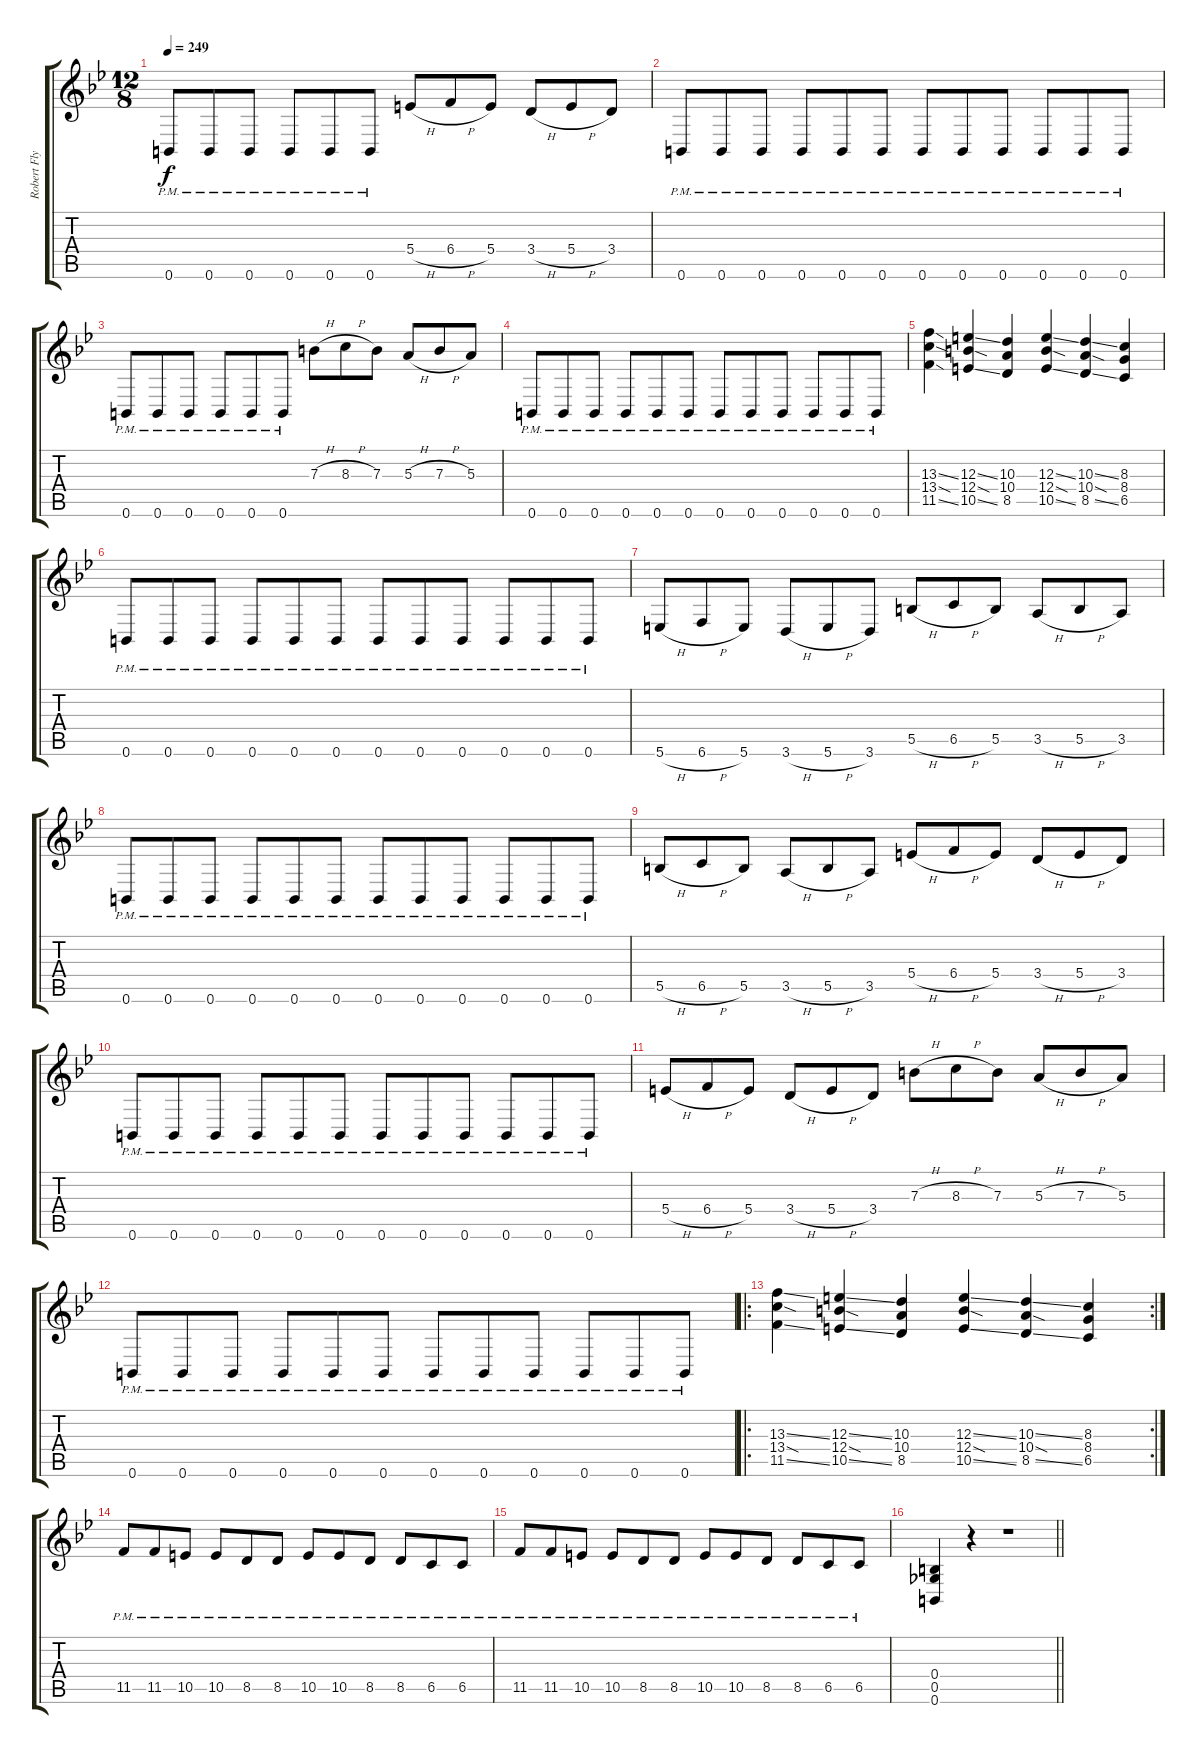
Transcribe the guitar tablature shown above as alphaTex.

\track ("Robert Flynn" "Robert Fly") {instrument distortionguitar}
\staff {score tabs}
\tuning (Db4 Ab3 E3 B2 Gb2 B1) {hide}
\ts (12 8)
\tempo 249
\clef g2
\ks bb
0.6{pm}.8{dy f} 0.6{pm}.8 0.6{pm}.8 0.6{pm}.8 0.6{pm}.8 0.6{pm}.8 5.4{h}.8 6.4{h}.8 5.4.8 3.4{h}.8 5.4{h}.8 3.4.8 |
0.6{pm}.8 0.6{pm}.8 0.6{pm}.8 0.6{pm}.8 0.6{pm}.8 0.6{pm}.8 0.6{pm}.8 0.6{pm}.8 0.6{pm}.8 0.6{pm}.8 0.6{pm}.8 0.6{pm}.8 |
0.6{pm}.8 0.6{pm}.8 0.6{pm}.8 0.6{pm}.8 0.6{pm}.8 0.6{pm}.8 7.3{h}.8 8.3{h}.8 7.3.8 5.3{h}.8 7.3{h}.8 5.3.8 |
0.6{pm}.8 0.6{pm}.8 0.6{pm}.8 0.6{pm}.8 0.6{pm}.8 0.6{pm}.8 0.6{pm}.8 0.6{pm}.8 0.6{pm}.8 0.6{pm}.8 0.6{pm}.8 0.6{pm}.8 |
(13.3{ss} 13.4{sod} 11.5{ss}).4 (12.3{ss} 12.4{sod} 10.5{ss}).4 (10.3 10.4 8.5).4 (12.3{ss} 12.4{sod} 10.5{ss}).4 (10.3{ss} 10.4{sod} 8.5{ss}).4 (8.3 8.4 6.5).4 |
0.6{pm}.8 0.6{pm}.8 0.6{pm}.8 0.6{pm}.8 0.6{pm}.8 0.6{pm}.8 0.6{pm}.8 0.6{pm}.8 0.6{pm}.8 0.6{pm}.8 0.6{pm}.8 0.6{pm}.8 |
5.6{h}.8 6.6{h}.8 5.6.8 3.6{h}.8 5.6{h}.8 3.6.8 5.5{h}.8 6.5{h}.8 5.5.8 3.5{h}.8 5.5{h}.8 3.5.8 |
0.6{pm}.8 0.6{pm}.8 0.6{pm}.8 0.6{pm}.8 0.6{pm}.8 0.6{pm}.8 0.6{pm}.8 0.6{pm}.8 0.6{pm}.8 0.6{pm}.8 0.6{pm}.8 0.6{pm}.8 |
5.5{h}.8 6.5{h}.8 5.5.8 3.5{h}.8 5.5{h}.8 3.5.8 5.4{h}.8 6.4{h}.8 5.4.8 3.4{h}.8 5.4{h}.8 3.4.8 |
0.6{pm}.8 0.6{pm}.8 0.6{pm}.8 0.6{pm}.8 0.6{pm}.8 0.6{pm}.8 0.6{pm}.8 0.6{pm}.8 0.6{pm}.8 0.6{pm}.8 0.6{pm}.8 0.6{pm}.8 |
5.4{h}.8 6.4{h}.8 5.4.8 3.4{h}.8 5.4{h}.8 3.4.8 7.3{h}.8 8.3{h}.8 7.3.8 5.3{h}.8 7.3{h}.8 5.3.8 |
0.6{pm}.8 0.6{pm}.8 0.6{pm}.8 0.6{pm}.8 0.6{pm}.8 0.6{pm}.8 0.6{pm}.8 0.6{pm}.8 0.6{pm}.8 0.6{pm}.8 0.6{pm}.8 0.6{pm}.8 |
\ro
\rc 2
(13.3{ss} 13.4{sod} 11.5{ss}).4 (12.3{ss} 12.4{sod} 10.5{ss}).4 (10.3 10.4 8.5).4 (12.3{ss} 12.4{sod} 10.5{ss}).4 (10.3{ss} 10.4{sod} 8.5{ss}).4 (8.3 8.4 6.5).4 |
11.5{pm}.8 11.5{pm}.8 10.5{pm}.8 10.5{pm}.8 8.5{pm}.8 8.5{pm}.8 10.5{pm}.8 10.5{pm}.8 8.5{pm}.8 8.5{pm}.8 6.5{pm}.8 6.5{pm}.8 |
11.5{pm}.8 11.5{pm}.8 10.5{pm}.8 10.5{pm}.8 8.5{pm}.8 8.5{pm}.8 10.5{pm}.8 10.5{pm}.8 8.5{pm}.8 8.5{pm}.8 6.5{pm}.8 6.5{pm}.8 |
\barLineRight lightlight
(0.4 0.5 0.6).4 r.4 r.1
